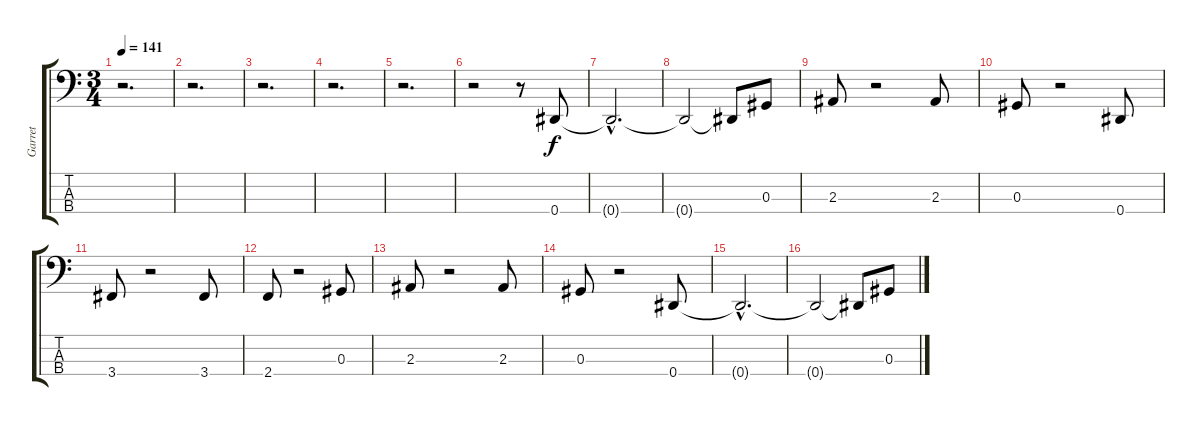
\track ("Garret" "Garret") {instrument electricbasspick}
\staff {score tabs}
\tuning (Gb2 Db2 Ab1 Eb1) {hide}
\ts (3 4)
\tempo 141
\clef f4
\ks c
r.2{d dy f instrument electricbasspick} |
r.2{d} |
r.2{d} |
r.2{d} |
r.2{d} |
r.2 r.8 0.4.8 |
0.4{hac t}.2{d} |
0.4{t}.2 0.4{t}.8 0.3.8 |
2.3.8 r.2 2.3.8 |
0.3.8 r.2 0.4.8 |
3.4.8 r.2 3.4.8 |
2.4.8 r.2 0.3.8 |
2.3.8 r.2 2.3.8 |
0.3.8 r.2 0.4.8 |
0.4{hac t}.2{d} |
0.4{t}.2 0.4{t}.8 0.3.8
